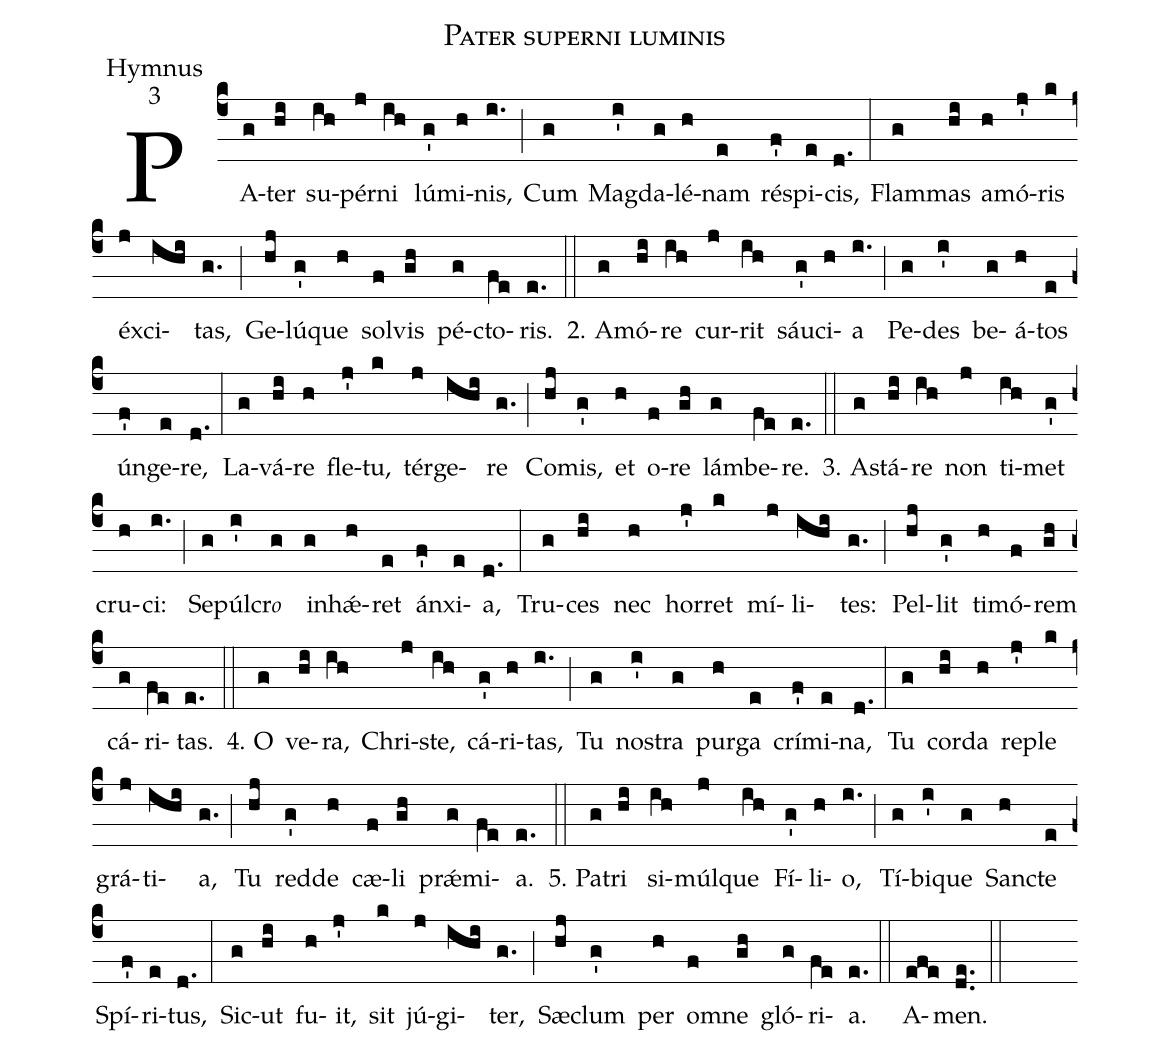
name:Pater superni luminis;
office-part:Hymnus;
mode:3;
%%
(c4) PA(g)ter(hi) su(ih)pér(j)ni(ih) lú(g')mi(h)nis,(i.) (;) Cum(g) Ma(i')gda(g)lé(h)nam(e) ré(f')spi(e)cis,(d.) (:) Flam(g)mas(hi) a(h)mó(j')ris(k) éx(j)ci(ihi)tas,(g.) (;) Ge(hj)lú(g')que(h) sol(f)vis(gh) pé(g)cto(fe)ris.(e.) (::)
2. A(g)mó(hi)re(ih) cur(j)rit(ih) sáu(g')ci(h)a(i.) (;) Pe(g)des(i') be(g)á(h)tos(e) ún(f')ge(e)re,(d.) (:) La(g)vá(hi)re(h) fle(j')tu,(k) tér(j)ge(ihi)re(g.) (;) Co(hj)mis,(g') et(h) o(f)re(gh) lám(g)be(fe)re.(e.) (::)
3. A(g)stá(hi)re(ih) non(j) ti(ih)met(g') cru(h)ci:(i.) (;) Se(g)púl(i')cr{<e>o</e>}(g) in(g)hǽ(h)ret(e) án(f')xi(e)a,(d.) (:) Tru(g)ces(hi) nec(h) hor(j')ret(k) mí(j)li(ihi)tes:(g.) (;) Pel(hj)lit(g') ti(h)mó(f)rem(gh) cá(g)ri(fe)tas.(e.) (::)
4. O(g) ve(hi)ra,(ih) Chri(j)ste,(ih) cá(g')ri(h)tas,(i.) (;) Tu(g) no(i')stra(g) pur(h)ga(e) crí(f')mi(e)na,(d.) (:) Tu(g) cor(hi)da(h) re(j')ple(k) grá(j)ti(ihi)a,(g.) (;) Tu(hj) red(g')de(h) cæ(f)li(gh) prǽ(g)mi(fe)a.(e.) (::)
5. Pa(g)tri(hi) si(ih)múl(j)que(ih) Fí(g')li(h)o,(i.) (;) Tí(g)bi(i')que(g) San(h)cte(e) Spí(f')ri(e)tus,(d.) (:) Sic(g)ut(hi) fu(h)it,(j') sit(k) jú(j)gi(ihi)ter,(g.) (;) Sæ(hj)clum(g') per(h) o(f)mne(gh) gló(g)ri(fe)a.(e.) (::)
A(efe)men.(de..) (::)
